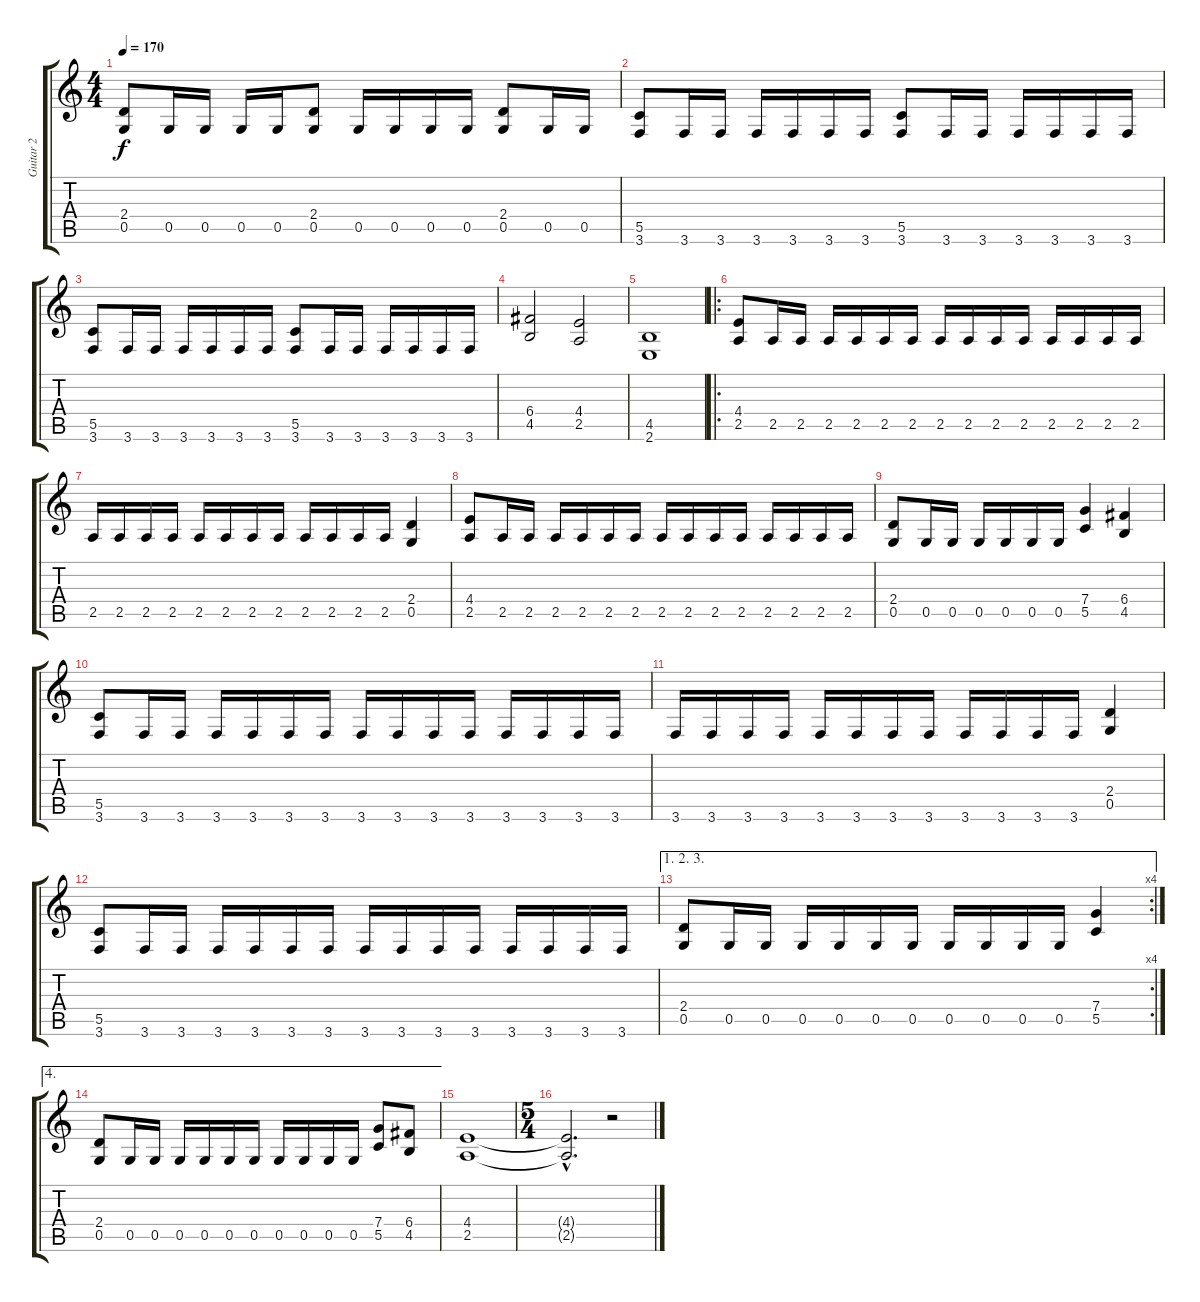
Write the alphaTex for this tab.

\track ("Guitar 2" "Guitar 2") {instrument distortionguitar}
\staff {score tabs}
\tuning (D4 A3 F3 C3 G2 D2) {hide}
\ts (4 4)
\tempo 170
\clef g2
\ks c
(2.4 0.5).8{dy f} 0.5.16 0.5.16 0.5.16 0.5.16 (2.4 0.5).8 0.5.16 0.5.16 0.5.16 0.5.16 (2.4 0.5).8 0.5.16 0.5.16 |
(5.5 3.6).8 3.6.16 3.6.16 3.6.16 3.6.16 3.6.16 3.6.16 (5.5 3.6).8 3.6.16 3.6.16 3.6.16 3.6.16 3.6.16 3.6.16 |
(5.5 3.6).8 3.6.16 3.6.16 3.6.16 3.6.16 3.6.16 3.6.16 (5.5 3.6).8 3.6.16 3.6.16 3.6.16 3.6.16 3.6.16 3.6.16 |
(6.4 4.5).2 (4.4 2.5).2 |
(4.5 2.6).1 |
\ro
(4.4 2.5).8 2.5.16 2.5.16 2.5.16 2.5.16 2.5.16 2.5.16 2.5.16 2.5.16 2.5.16 2.5.16 2.5.16 2.5.16 2.5.16 2.5.16 |
2.5.16 2.5.16 2.5.16 2.5.16 2.5.16 2.5.16 2.5.16 2.5.16 2.5.16 2.5.16 2.5.16 2.5.16 (2.4 0.5).4 |
(4.4 2.5).8 2.5.16 2.5.16 2.5.16 2.5.16 2.5.16 2.5.16 2.5.16 2.5.16 2.5.16 2.5.16 2.5.16 2.5.16 2.5.16 2.5.16 |
(2.4 0.5).8 0.5.16 0.5.16 0.5.16 0.5.16 0.5.16 0.5.16 (7.4 5.5).4 (6.4 4.5).4 |
(5.5 3.6).8 3.6.16 3.6.16 3.6.16 3.6.16 3.6.16 3.6.16 3.6.16 3.6.16 3.6.16 3.6.16 3.6.16 3.6.16 3.6.16 3.6.16 |
3.6.16 3.6.16 3.6.16 3.6.16 3.6.16 3.6.16 3.6.16 3.6.16 3.6.16 3.6.16 3.6.16 3.6.16 (2.4 0.5).4 |
(5.5 3.6).8 3.6.16 3.6.16 3.6.16 3.6.16 3.6.16 3.6.16 3.6.16 3.6.16 3.6.16 3.6.16 3.6.16 3.6.16 3.6.16 3.6.16 |
\ae (1 2 3)
\rc 4
(2.4 0.5).8 0.5.16 0.5.16 0.5.16 0.5.16 0.5.16 0.5.16 0.5.16 0.5.16 0.5.16 0.5.16 (7.4 5.5).4 |
\ae 4
(2.4 0.5).8 0.5.16 0.5.16 0.5.16 0.5.16 0.5.16 0.5.16 0.5.16 0.5.16 0.5.16 0.5.16 (7.4 5.5).8 (6.4 4.5).8 |
(4.4 2.5).1 |
\ts (5 4)
(4.4{hac t} 2.5{hac t}).2{d} r.2
